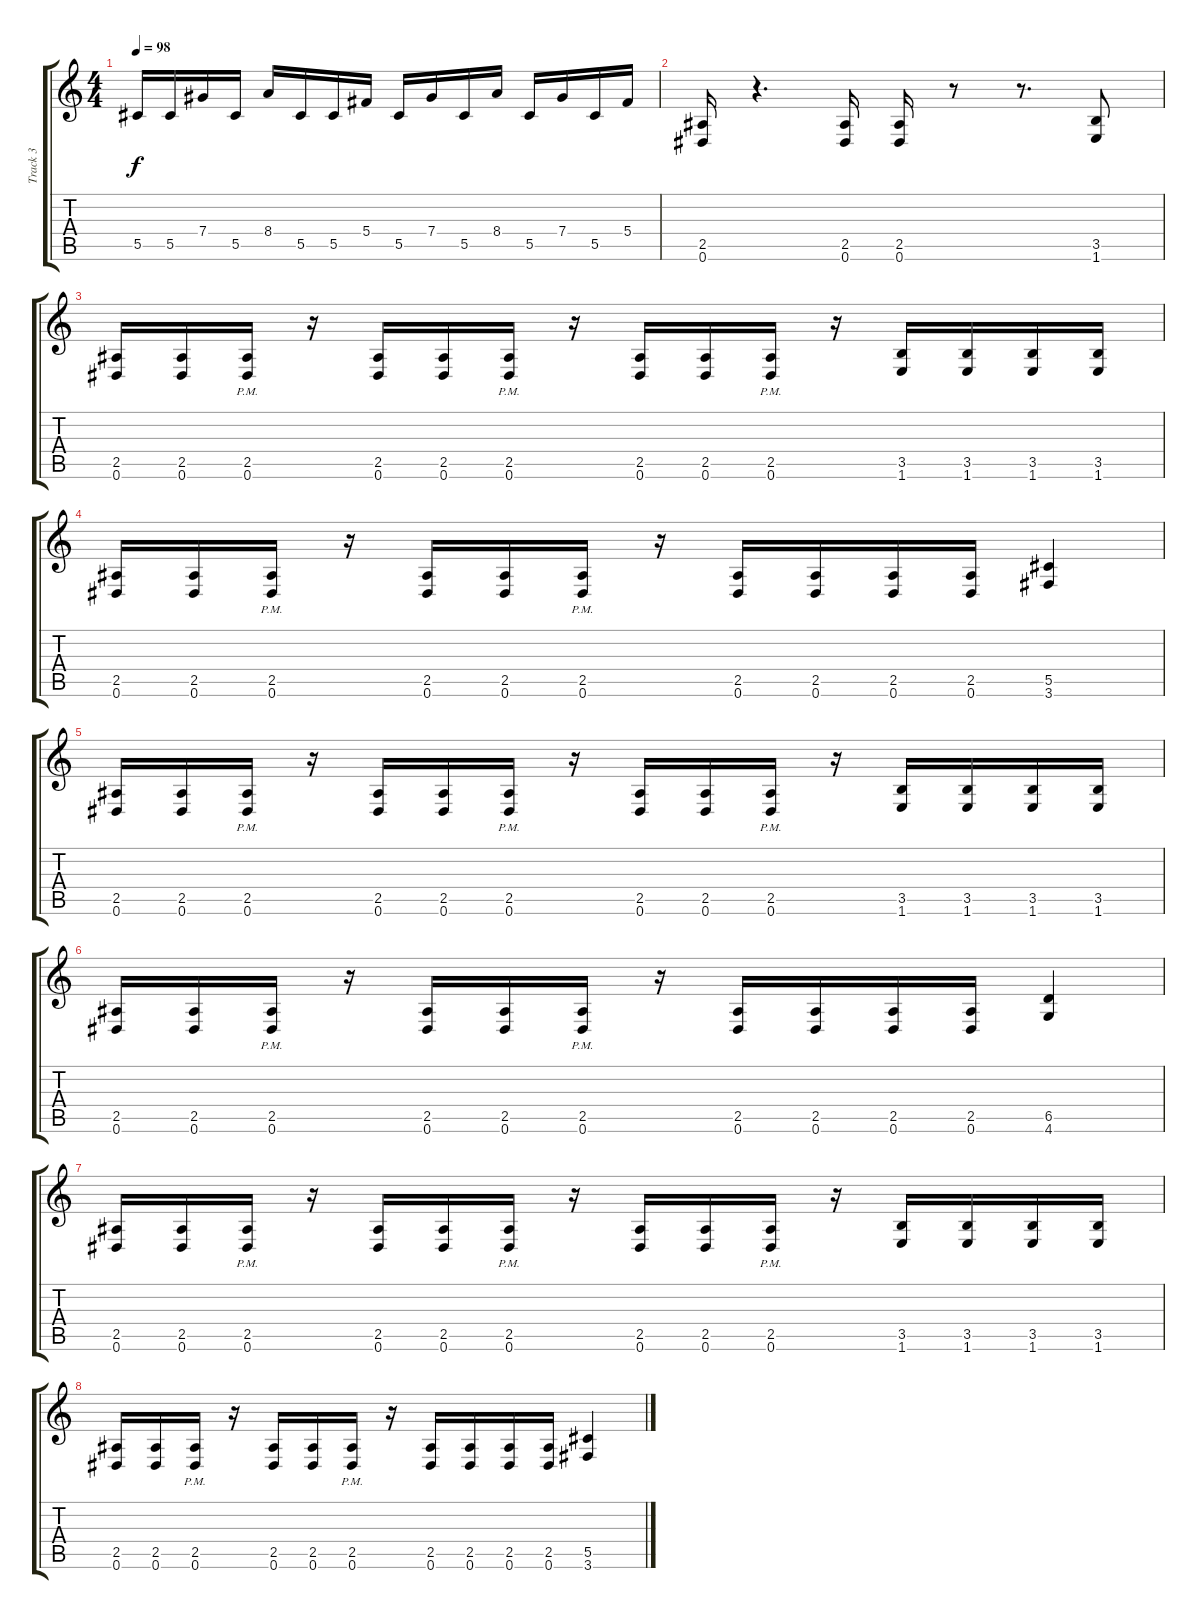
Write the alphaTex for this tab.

\track ("Track 3" "Track 3") {instrument overdrivenguitar}
\staff {score tabs}
\tuning (Eb4 Bb3 Gb3 Db3 Ab2 Eb2) {hide}
\ts (4 4)
\tempo 98
\clef g2
\ks c
5.5.16{dy f} 5.5.16 7.4.16 5.5.16 8.4.16 5.5.16 5.5.16 5.4.16 5.5.16 7.4.16 5.5.16 8.4.16 5.5.16 7.4.16 5.5.16 5.4.16 |
(2.5 0.6).16 r.4{d} (2.5 0.6).16 (2.5 0.6).16 r.8 r.8{d} (3.5 1.6).8 |
(2.5 0.6).16{volume 16} (2.5 0.6).16 (2.5 0.6{pm}).16 r.16 (2.5 0.6).16 (2.5 0.6).16 (2.5 0.6{pm}).16 r.16 (2.5 0.6).16 (2.5 0.6).16 (2.5 0.6{pm}).16 r.16 (3.5 1.6).16 (3.5 1.6).16 (3.5 1.6).16 (3.5 1.6).16 |
(2.5 0.6).16 (2.5 0.6).16 (2.5 0.6{pm}).16 r.16 (2.5 0.6).16 (2.5 0.6).16 (2.5 0.6{pm}).16 r.16 (2.5 0.6).16 (2.5 0.6).16 (2.5 0.6).16 (2.5 0.6).16 (5.5 3.6).4 |
(2.5 0.6).16 (2.5 0.6).16 (2.5 0.6{pm}).16 r.16 (2.5 0.6).16 (2.5 0.6).16 (2.5 0.6{pm}).16 r.16 (2.5 0.6).16 (2.5 0.6).16 (2.5 0.6{pm}).16 r.16 (3.5 1.6).16 (3.5 1.6).16 (3.5 1.6).16 (3.5 1.6).16 |
(2.5 0.6).16 (2.5 0.6).16 (2.5 0.6{pm}).16 r.16 (2.5 0.6).16 (2.5 0.6).16 (2.5 0.6{pm}).16 r.16 (2.5 0.6).16 (2.5 0.6).16 (2.5 0.6).16 (2.5 0.6).16 (6.5 4.6).4 |
(2.5 0.6).16 (2.5 0.6).16 (2.5 0.6{pm}).16 r.16 (2.5 0.6).16 (2.5 0.6).16 (2.5 0.6{pm}).16 r.16 (2.5 0.6).16 (2.5 0.6).16 (2.5 0.6{pm}).16 r.16 (3.5 1.6).16 (3.5 1.6).16 (3.5 1.6).16 (3.5 1.6).16 |
(2.5 0.6).16 (2.5 0.6).16 (2.5 0.6{pm}).16 r.16 (2.5 0.6).16 (2.5 0.6).16 (2.5 0.6{pm}).16 r.16 (2.5 0.6).16 (2.5 0.6).16 (2.5 0.6).16 (2.5 0.6).16 (5.5 3.6).4
